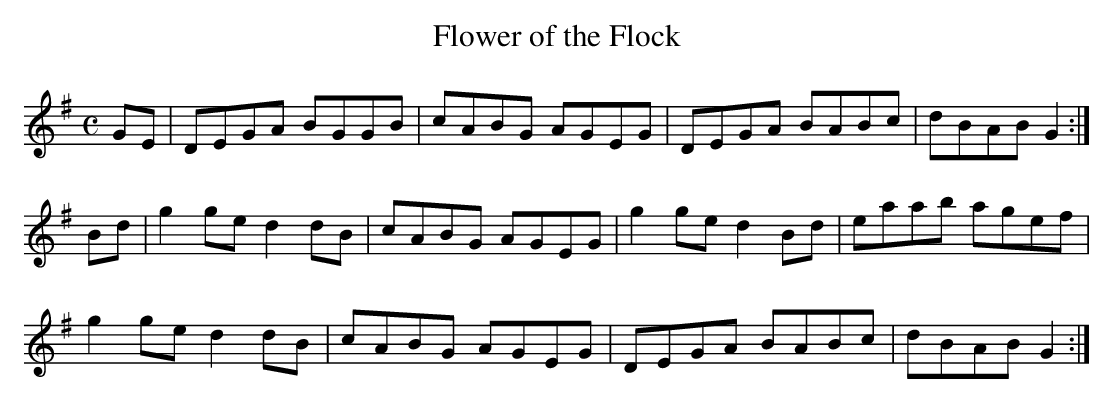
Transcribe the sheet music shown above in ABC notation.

X:1
T:Flower of the Flock
M:C
L:1/8
K:G Major
GE|DEGA BGGB|cABG AGEG|DEGA BABc|dBAB G2:|!
Bd|g2ge d2dB|cABG AGEG|g2ge d2Bd|eaab agef|!
g2ge d2dB|cABG AGEG|DEGA BABc|dBAB G2:|!
